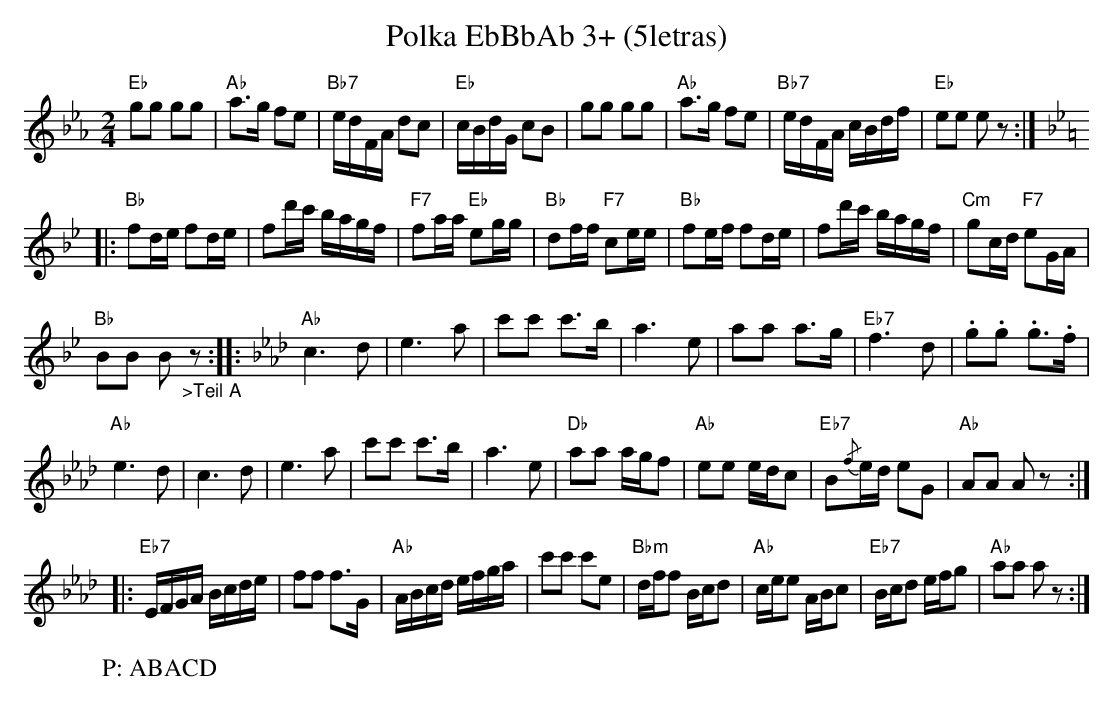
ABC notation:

X:1
T:Polka EbBbAb 3+ (5letras)
M:2/4
L:1/8
K:Eb %%MIDI gchordon
"Eb"gg gg | "Ab"a>g fe | "Bb7"e/2d/2F/2A/2 dc | "Eb"c/2B/2d/2G/2 cB | gg gg | "Ab"a>g fe | "Bb7"e/2d/2F/2A/2 c/2B/2d/2f/2 | "Eb"ee ez :| [K:Bb]
|: "Bb"fd/2e/2 fd/2e/2 | fd'/2c'/2 b/2a/2g/2f/2 | "F7"fa/2a/2 "Eb"eg/2g/2 | "Bb"df/2f/2 "F7"ce/2e/2 | "Bb"fe/2f/2 fd/2e/2 | fd'/2c'/2 b/2a/2g/2f/2 | "Cm"gc/2d/2 "F7"eG/2A/2 |
"Bb"BB B"_>Teil A"z [K:Ab] :: "Ab"c3d | e3a | c'c' c'>b | a3e | aa a>g | "Eb7"f3d | .g.g .g>.f |
"Ab"e3d | c3d | e3a | c'c' c'>b | a3e | "Db"aa a/2g/2f | "Ab"ee e/2d/2c | "Eb7"B{/f}e/2d/2 eG | "Ab"AA Az :|
|: [L:1/16] "Eb7"EFGA Bcde | f2f2 f3G | "Ab"ABcd efga | c'2c'2 c'2e2 | "Bbm"dff2 Bcd2 | "Ab"cee2 ABc2 | "Eb7"Bcd2 efg2 | "Ab"a2a2 a2z2 :|
W:P: ABACD
